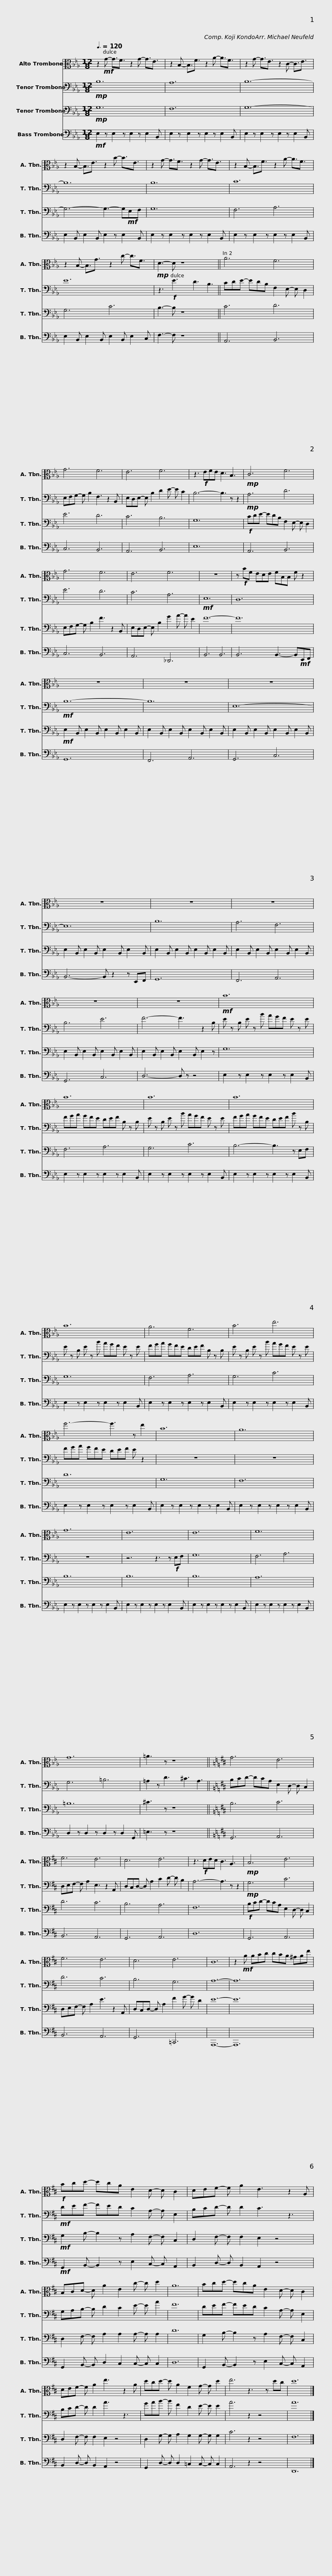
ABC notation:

X:1
%%score 1 2 3 4
L:1/8
Q:3/8=120
M:12/8
I:linebreak $
K:Eb
V:1 alto
V:2 bass
V:3 bass
V:4 bass
V:1
 z2!mf! G- G3/2F3/2 z2 G- G3/2E3/2 | z2 B,- B,3/2F3/2 z2 A- A3/2F3/2 |$ z2 G- G3/2E3/2 z2 C- C3/2E3/2 | z2 B,- B,3/2E3/2 z2 B- B3/2E3/2 | z2 G- G3/2F3/2 z2 G- G3/2E3/2 |$ %5
 z2 B,- B,3/2F3/2 z2 A- A3/2F3/2 | z2 B,- B,3/2G3/2 z2 c- c3/2F3/2 |!mp! D3- D z8 ||$ A6 F6 | G6 F6 | %10
 E6 F6 | z3!f! EFE D3 B,3 |$!mp! C6 F6 | G6 F6 | E6 F6 | %15
 z12 |$ z!f! BF EDE FB,B, F z2 | z12 | z12 |$ z12 | %20
 z12 | z12 |$ z12 | z12 | z12 |$ %25
!mf! B12 | B12 |$ B12 | B12 |$ B12 | %30
 A6 F6 |$ B6 e6 | f6- f3 z e2 | B12 |$ A12 | %35
 G12 | E12 | E12 |$ F12 | G12 | %40
 =A3 z z8 ||[K:D] G6 E6 |$ F6 E6 | D6 E6 | z3!f! DED C3 A,3 | %45
!mp! B,6 E6 |$ F6 E6 | D6 E6 | C12 | z2!mf! A ABc cBA ^GAe |$ %50
!f! Bcd- dcA E2 D- D C2 | DEF- F A2 E3 z2 A, | B,CD- D A2 E2 c- c d2 | A12 |$ Bcd- dcA E2 D- D C2 | %55
 DEF- F A2 e3 z2 A | dcd- d A2 F2 G- G d2 |$ e6 z3 z dc | d12 |] %59
V:2
!mp! B,12 | A,12 |$ B,12- | B,12 | B,12 |$ %5
 C12 | E12 | z3!f! E3 D3 B,3 ||$ CDE- EDB, F,2 E,- E, D,2 | E,F,G,- G, B,2 F,3 z2 B,, | %10
 E,D,E,- E, B,2 D2 E- E C2 | B,6- B,3 z z2 |$!mp! A,6 D6 | E6 D6 | C6 A,6 | %15
!mf! E,12 |$ D,12 |!mf! B,12- | B,12 |$ E,12- | %20
 E,12 | B,12 |$ A,6 F,6 | B,6 E6 | F6- F3 z2 B, |$ %25
 E z B, E z B AGF E z E | FGA GFE DEF B, z B, |$ E z B, E z B AGF E z E | FGA GFE DEF B z B, |$ E z B, E z B AGF E z E | %30
 FGA GFE DEF B, z B, |$ E z B, E z B AGF E z E | FGA GFE DEF E z2 | z12 |$ z12 | %35
 z12 | z6 z3 z!f! E,F, | G,12 |$ F,6 A,6 | G,6 =B,6 | %40
 =A,2 z D3 ^C3 A,3 ||[K:D] B,CD- DCA, E,2 D,- D, C,2 |$ D,E,F,- F, A,2 E,3 z2 A,, | D,C,D,- D, A,2 C2 D- D B,2 | A,6- A,3 z z2 | %45
!mp! G,6 C6 |$ D6 C6 | B,6 G,6 | A,12- | A,12 |$ %50
!mf! DEF- FED C2 A,- A, E,2 | B,CD- D D2 C3 z3 | G,A,B,- B, D2 C2 E- E A2 | F12 |$ DEF- FED C2 A,- A, E,2 | %55
 B,CD- D D2 A3 z3 | GAB- B F2 D2 E- E E2 |$ A6 z2 z4 | A12 |] %59
V:3
!mp! G,12 | F,12 |$ G,12- | G,6- G,3- G,!mf!E,F, | G,12 |$ %5
 F,6 A,6 | G,6 C6 | B,3- B, z8 ||$ C6 D6 | E6 D6 | %10
 C6 B,6 | G,12 |$!f! CDE- EDB, F,2 E,- E, D,2 | E,F,G,- G, B,2 F3 z2 B,, | E,D,E,- E, B,2 G2 A- A E2 | %15
 F12- |$ F12 |!mf! E,2 B,, E,2 B,, E,2 B,, E,2 B,, | E,2 B,, E,2 B,, E,2 B,, E,2 B,, |$ E,2 B,, E,2 B,, E,2 B,, E,2 B,, | %20
 E,2 B,, E,2 B,, E,2 B,, E,2 B,, | E,2 B,, E,2 B,, E,2 B,, E,2 B,, |$ E,2 B,, E,2 B,, E,2 B,, E,2 B,, | E,2 B,, E,2 B,, E,2 B,, E,2 B,, | E,2 B,, E,2 B,, E,2 B,, E,2 z |$ %25
 G,12 | F,6 A,6 |$ G,6 C6 | B,6- B,3 z E,F, |$ G,12 | %30
 F,6 A,6 |$ G,6 C6 | D12 | G,12 |$ F,12 | %35
 B,12 | B,12 | B,12 |$ A,12 | =B,12 | %40
 ^C3 z z8 ||[K:D] B,6 C6 |$ D6 C6 | B,6 A,6 | F,12 | %45
!f! B,CD- DCA, E,2 D,- D, C,2 |$ D,E,F,- F, A,2 E3 z2 A,, | D,C,D,- D, A,2 F2 G- G D2 | E12- | E12 |$ %50
!mf! G,2 B,- B,2 z A,2 F,- F, C,2 | D,2 F,- F, F,2 E,2 z4 | D,2 F,- F, A,2 A,2 A,- A, A,2 | D12 |$ G,2 B,- B,2 z A,2 F,- F, C,2 | %55
 D,2 F,- F, F,2 E,2 z4 | D,2 G,- G, A,2 G,2 G,- G, G,2 |$ C6 z2 z4 | F,12 |] %59
V:4
!mf! E,2 z E,2 z E,2 z E,2 B,, | E,2 z E,2 z E,2 z E,2 B,, |$ E,2 z E,2 z E,2 z E,2 B,, | E,2 B,, E,2 B,, E,2 z E,2 B,, | E,2 z E,2 z E,2 z E,2 B,, |$ %5
 E,2 z E,2 z E,2 z E,2 B,, | E,2 B,, E,2 B,, E,2 B,, E,2 C, | F,3- F, z8 ||$ A,,6 B,,6 | C,6 B,,6 | %10
 A,,6 B,,6 | E,12 |$ A,,6 B,,6 | C,6 B,,6 | A,,6 _D,,6 | %15
 B,,6 B,,6 |$ B,,6 B,,3- B,,!mf!E,,F,, | G,,12 | F,,6 A,,6 |$ G,,6 C,6 | %20
 B,,6- B,, z2 z E,,F,, | G,,12 |$ F,,6 A,,6 | G,,6 C,6 | D,6- D, z z4 |$ %25
 E,2 z E,2 z E,2 z E,2 B,, | E,2 z E,2 z E,2 z E,2 B,, |$ E,2 z E,2 z E,2 z E,2 B,, | E,2 z E,2 z E,2 z E,2 B,, |$ E,2 z E,2 z E,2 z E,2 B,, | %30
 E,2 z E,2 z E,2 z E,2 B,, |$ E,2 z E,2 z E,2 z E,2 B,, | E,2 z E,2 z E,2 z E,2 B,, | E,2 z E,2 z E,2 z E,2 B,, |$ E,2 z E,2 z E,2 z E,2 B,, | %35
 E,2 z E,2 z E,2 z E,2 B,, | E,2 z E,2 z E,2 z E,2 B,, | E,2 z E,2 z E,2 z E,2 B,, |$ E,2 z E,2 z E,2 z E,2 B,, | D,2 z D,2 z D,2 z D,2 G,, | %40
 =E,3 z z8 ||[K:D] G,,6 A,,6 |$ B,,6 A,,6 | G,,6 A,,6 | D,12 | %45
 G,,6 A,,6 |$ B,,6 A,,6 | G,,6 =C,,6 | A,,,12- | A,,,12 |$ %50
!mf! G,,2 B,,- B,,2 z E,2 C,- C, A,,2 | B,,2 D,- D, B,,2 A,,2 z4 | G,,2 B,,- B,, D,2 C,2 C,- C, C,2 | D,12 |$ G,,2 B,,- B,,2 z E,2 C,- C, A,,2 | %55
 B,,2 D,- D, B,,2 A,,2 z4 | G,,2 D,- D, D,2 =C,2 C,- C, C,2 |$ A,,6 z2 z4 | D,,12 |] %59
